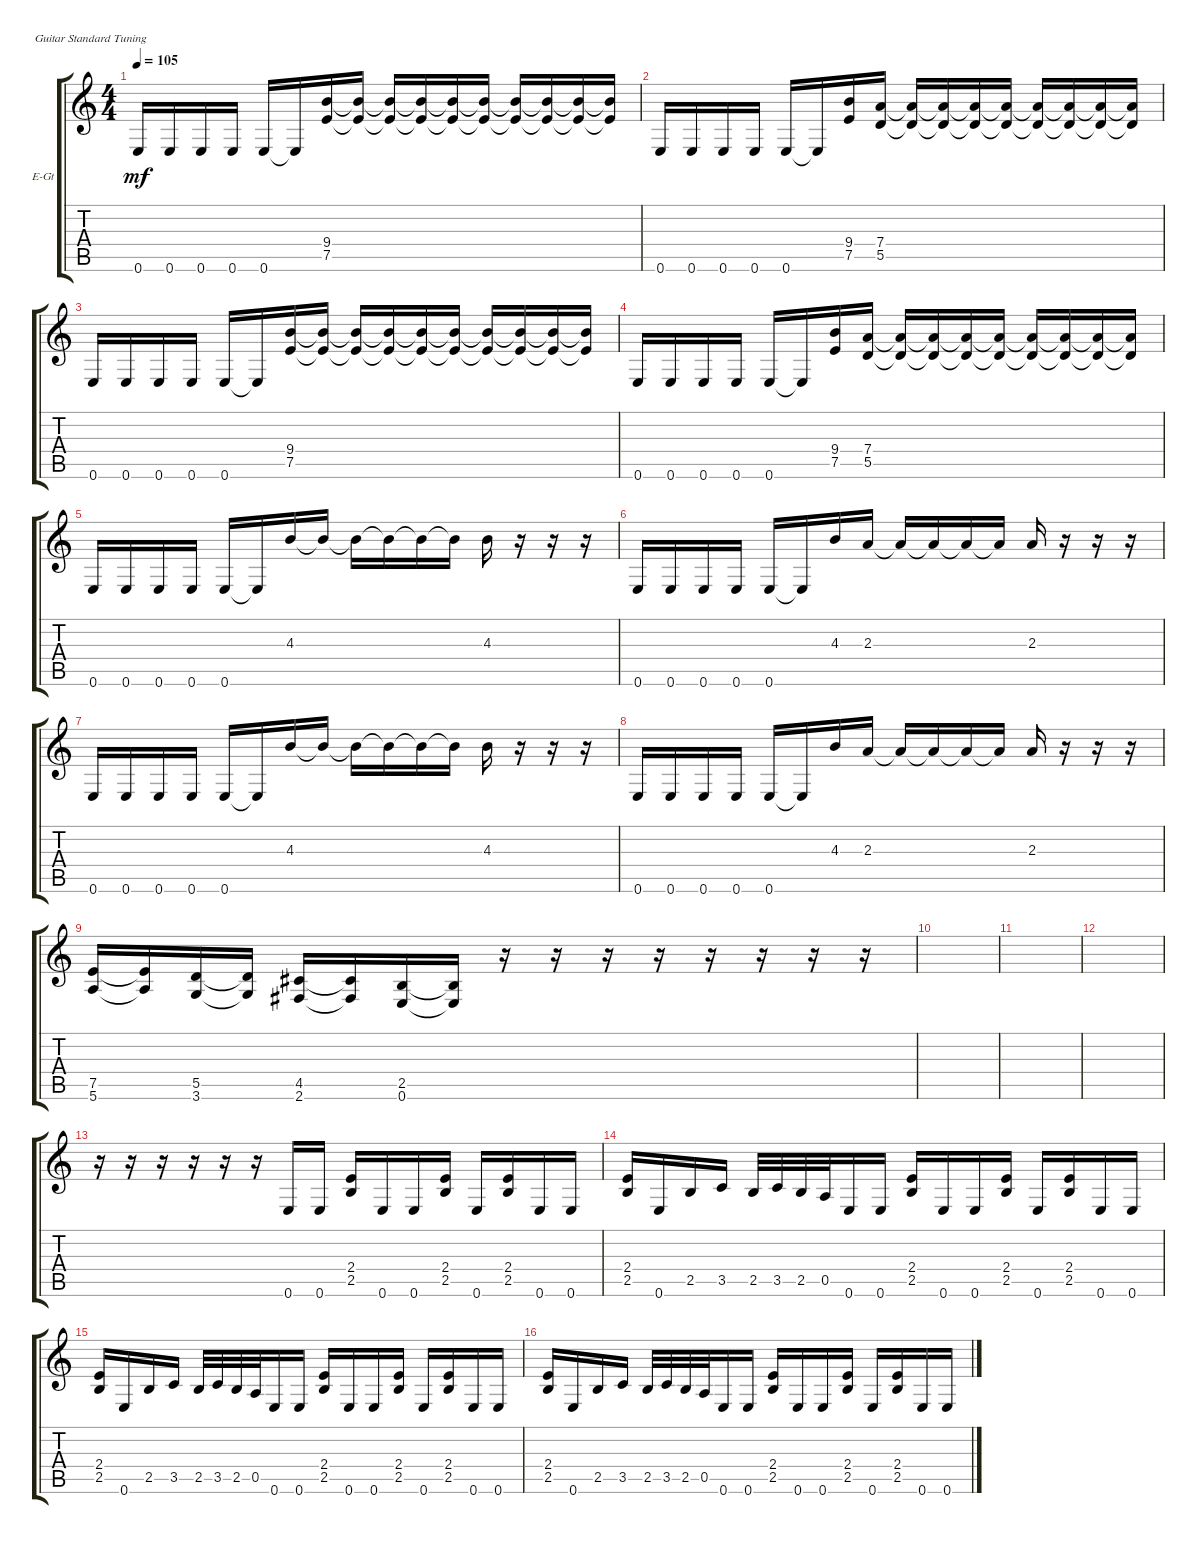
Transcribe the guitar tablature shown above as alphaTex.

\defaultSystemsLayout 4
\bracketExtendMode groupsimilarinstruments
\firstSystemTrackNameOrientation horizontal
\otherSystemsTrackNameOrientation horizontal
\track ("Electric Guitar" "E-Gt") {instrument distortionguitar}
\staff {score tabs}
\tuning (E4 B3 G3 D3 A2 E2)
\ts (4 4)
\tempo 105
\clef g2
\ks c
0.6.16{dy mf instrument distortionguitar} 0.6.16 0.6.16 0.6.16 0.6.16 0.6{t}.16 (7.5 9.4).16 (7.5{t} 9.4{t}).16 (7.5{t} 9.4{t}).16 (7.5{t} 9.4{t}).16 (7.5{t} 9.4{t}).16 (7.5{t} 9.4{t}).16 (7.5{t} 9.4{t}).16 (7.5{t} 9.4{t}).16 (7.5{t} 9.4{t}).16 (7.5{t} 9.4{t}).16 |
0.6.16 0.6.16 0.6.16 0.6.16 0.6.16 0.6{t}.16 (7.5 9.4).16 (5.5 7.4).16 (5.5{t} 7.4{t}).16 (5.5{t} 7.4{t}).16 (5.5{t} 7.4{t}).16 (5.5{t} 7.4{t}).16 (5.5{t} 7.4{t}).16 (5.5{t} 7.4{t}).16 (5.5{t} 7.4{t}).16 (5.5{t} 7.4{t}).16 |
0.6.16 0.6.16 0.6.16 0.6.16 0.6.16 0.6{t}.16 (7.5 9.4).16 (7.5{t} 9.4{t}).16 (7.5{t} 9.4{t}).16 (7.5{t} 9.4{t}).16 (7.5{t} 9.4{t}).16 (7.5{t} 9.4{t}).16 (7.5{t} 9.4{t}).16 (7.5{t} 9.4{t}).16 (7.5{t} 9.4{t}).16 (7.5{t} 9.4{t}).16 |
0.6.16 0.6.16 0.6.16 0.6.16 0.6.16 0.6{t}.16 (7.5 9.4).16 (5.5 7.4).16 (5.5{t} 7.4{t}).16 (5.5{t} 7.4{t}).16 (5.5{t} 7.4{t}).16 (5.5{t} 7.4{t}).16 (5.5{t} 7.4{t}).16 (5.5{t} 7.4{t}).16 (5.5{t} 7.4{t}).16 (5.5{t} 7.4{t}).16 |
0.6.16 0.6.16 0.6.16 0.6.16 0.6.16 0.6{t}.16 4.3.16 4.3{t}.16 4.3{t}.16 4.3{t}.16 4.3{t}.16 4.3{t}.16 4.3.16 r.16 r.16 r.16 |
0.6.16 0.6.16 0.6.16 0.6.16 0.6.16 0.6{t}.16 4.3.16 2.3.16 2.3{t}.16 2.3{t}.16 2.3{t}.16 2.3{t}.16 2.3.16 r.16 r.16 r.16 |
0.6.16 0.6.16 0.6.16 0.6.16 0.6.16 0.6{t}.16 4.3.16 4.3{t}.16 4.3{t}.16 4.3{t}.16 4.3{t}.16 4.3{t}.16 4.3.16 r.16 r.16 r.16 |
0.6.16 0.6.16 0.6.16 0.6.16 0.6.16 0.6{t}.16 4.3.16 2.3.16 2.3{t}.16 2.3{t}.16 2.3{t}.16 2.3{t}.16 2.3.16 r.16 r.16 r.16 |
(5.6 7.5).16 (5.6{t} 7.5{t}).16 (3.6 5.5).16 (3.6{t} 5.5{t}).16 (2.6 4.5).16 (2.6{t} 4.5{t}).16 (0.6 2.5).16 (0.6{t} 2.5{t}).16 r.16 r.16 r.16 r.16 r.16 r.16 r.16 r.16 |
|
|
|
r.16 r.16 r.16 r.16 r.16 r.16 0.6.16 0.6.16 (2.5 2.4).16 0.6.16 0.6.16 (2.5 2.4).16 0.6.16 (2.5 2.4).16 0.6.16 0.6.16 |
(2.5 2.4).16 0.6.16 2.5.16 3.5.16 2.5.32 3.5.32 2.5.32 0.5.32 0.6.16 0.6.16 (2.5 2.4).16 0.6.16 0.6.16 (2.5 2.4).16 0.6.16 (2.5 2.4).16 0.6.16 0.6.16 |
(2.5 2.4).16 0.6.16 2.5.16 3.5.16 2.5.32 3.5.32 2.5.32 0.5.32 0.6.16 0.6.16 (2.5 2.4).16 0.6.16 0.6.16 (2.5 2.4).16 0.6.16 (2.5 2.4).16 0.6.16 0.6.16 |
(2.5 2.4).16 0.6.16 2.5.16 3.5.16 2.5.32 3.5.32 2.5.32 0.5.32 0.6.16 0.6.16 (2.5 2.4).16 0.6.16 0.6.16 (2.5 2.4).16 0.6.16 (2.5 2.4).16 0.6.16 0.6.16
